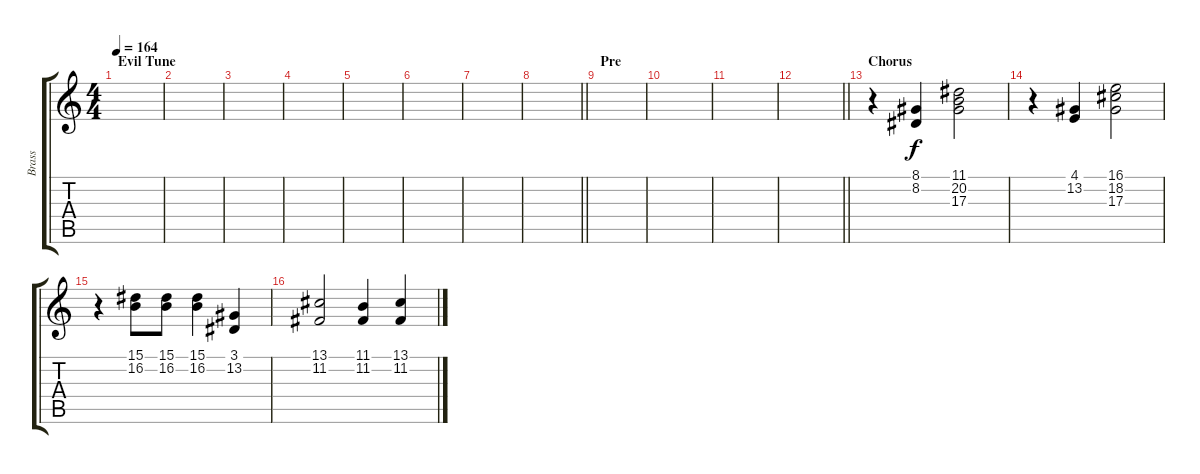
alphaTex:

\track ("Brass" "Brass") {instrument brasssection}
\staff {score tabs}
\tuning (C4 G3 Eb3 Bb2 F2 C2) {hide}
\ts (4 4)
\section ("" "Evil Tune")
\tempo 164
\clef g2
\ks c
|
|
|
|
|
|
|
\barLineRight lightlight
|
\section ("" "Pre")
|
|
|
\barLineRight lightlight
|
\section ("" "Chorus")
r.4 (8.1 8.2).4 (11.1 20.2 17.3).2 |
r.4 (4.1 13.2).4 (16.1 18.2 17.3).2 |
r.4 (15.1 16.2).8 (15.1 16.2).8 (15.1 16.2).4 (3.1 13.2).4 |
(13.1 11.2).2 (11.1 11.2).4 (13.1 11.2).4
